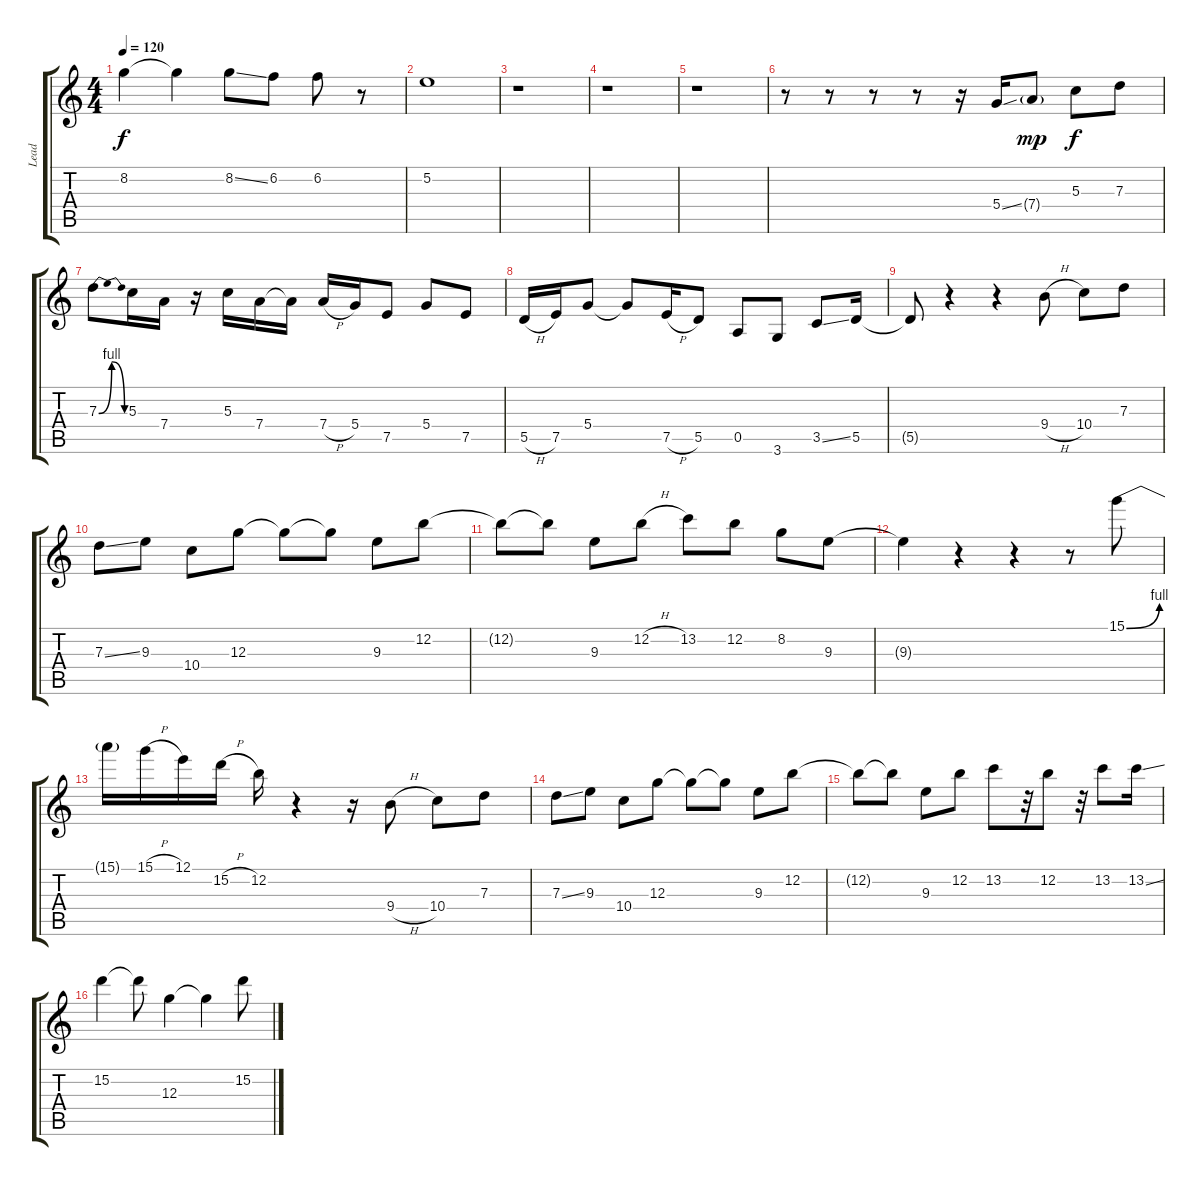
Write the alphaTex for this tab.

\track ("Lead" "Lead") {instrument distortionguitar}
\staff {score tabs}
\tuning (E4 B3 G3 D3 A2 E2) {hide}
\ts (4 4)
\tempo 120
\clef g2
\ks c
8.2.4{dy f} 8.2{t}.4 8.2{ss}.8 6.2.8 6.2.8 r.8 |
5.2.1 |
r.1 |
r.1 |
r.1 |
r.8 r.8 r.8 r.8 r.16 5.4{ss}.16 7.4{g}.8{dy mp} 5.3.8{dy f} 7.3.8 |
7.3{be (bendrelease 0 0 30 4 30 4 60 0)}.8 5.3.16 7.4.16 r.16 5.3.16 7.4.16 7.4{t}.16 7.4{h}.16 5.4.16 7.5.8 5.4.8 7.5.8 |
5.5{h}.16 7.5.16 5.4.8 5.4{t}.8 7.5{h}.16 5.5.8 0.5.8 3.6.8 3.5{ss}.8 5.5.16 |
5.5{t}.8 r.4 r.4 9.4{h}.8 10.4.8 7.3.8 |
7.3{ss}.8 9.3.8 10.4.8 12.3.8 12.3{t}.8 12.3{t}.8 9.3.8 12.2.8 |
12.2{t}.8 12.2{t}.8 9.3.8 12.2{h}.8 13.2.8 12.2.8 8.2.8 9.3.8 |
9.3{t}.4 r.4 r.4 r.8 15.1{be (bend 0 0 60 4)}.8 |
15.1{t}.16 15.1{h}.16 12.1.16 15.2{h}.16 12.2.16 r.4 r.16 9.4{h}.8 10.4.8 7.3.8 |
7.3{ss}.8 9.3.8 10.4.8 12.3.8 12.3{t}.8 12.3{t}.8 9.3.8 12.2.8 |
12.2{t}.8 12.2{t}.8 9.3.8 12.2.8 13.2.8 r.32 12.2.8 r.32 13.2.8 13.2{ss}.16 |
15.2.4 15.2{t}.8 12.3.4 12.3{t}.4 15.2.8
